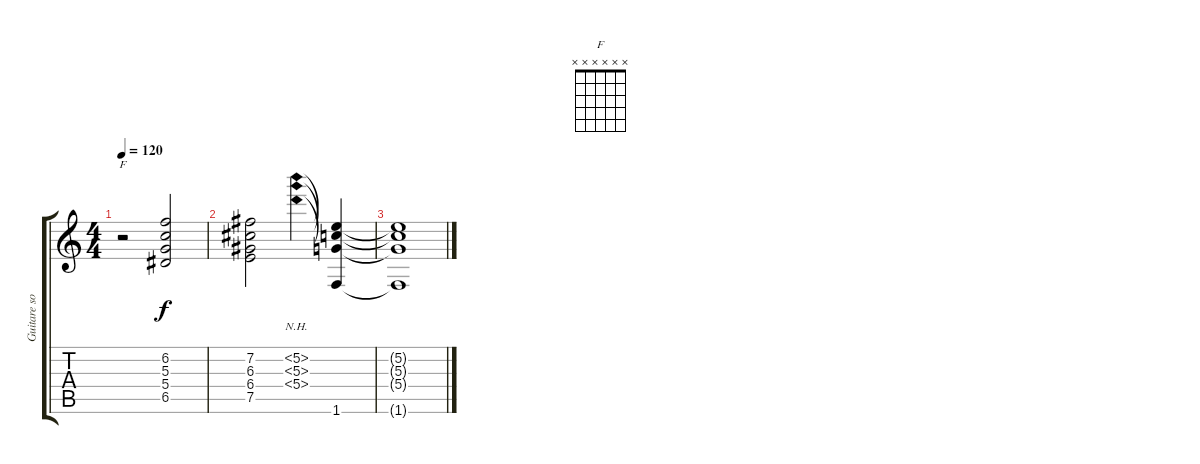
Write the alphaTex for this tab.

\track ("Guitare solo" "Guitare so") {instrument acousticguitarsteel}
\staff {score tabs}
\tuning (E4 B3 G3 D3 A2 E2) {hide}
\chord ("F" x x x x x x) {firstfret 0}
\ts (4 4)
\tempo 120
\clef g2
\ks c
r.2{ch "F" dy f} (6.2 5.3 5.4 6.5).2 |
(7.2 6.3 6.4 7.5).2 (5.2{nh} 5.3{nh} 5.4{nh}).4 (5.2{t} 5.3{t} 5.4{t} 1.6).4 |
(5.2{t} 5.3{t} 5.4{t} 1.6{t}).1
